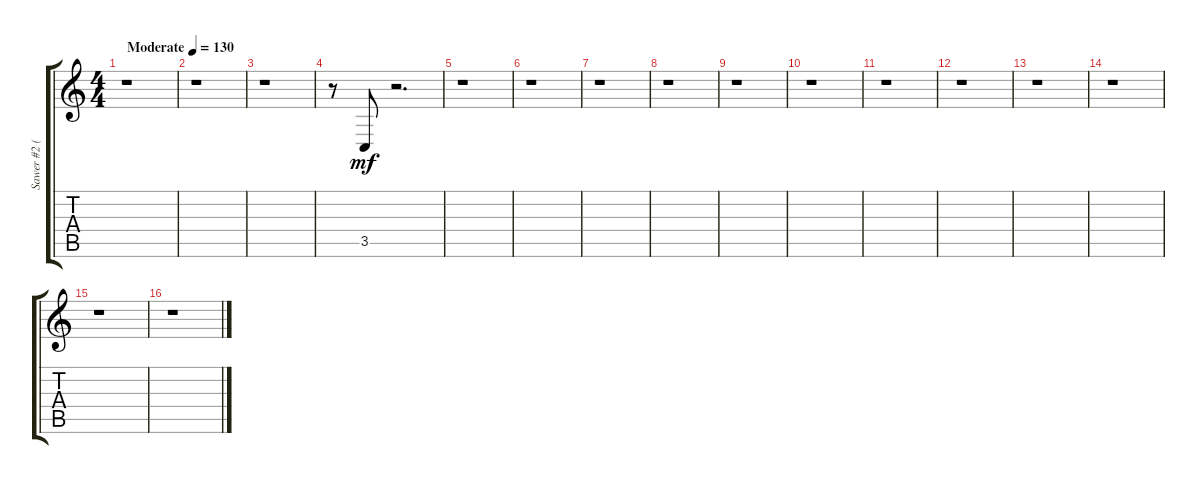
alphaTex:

\track ("Sawer #2 (MIDI)" "Sawer #2 (") {instrument acousticgrandpiano}
\staff {score tabs}
\tuning (E4 B3 G3 D3 A2 E2) {hide}
\ts (4 4)
\tempo (130 "Moderate")
\clef g2
\ks c
r.1{dy mf instrument acousticgrandpiano} |
r.1 |
r.1 |
r.8 3.5.8 r.2{d} |
r.1 |
r.1 |
r.1 |
r.1 |
r.1 |
r.1 |
r.1 |
r.1 |
r.1 |
r.1 |
r.1 |
r.1
